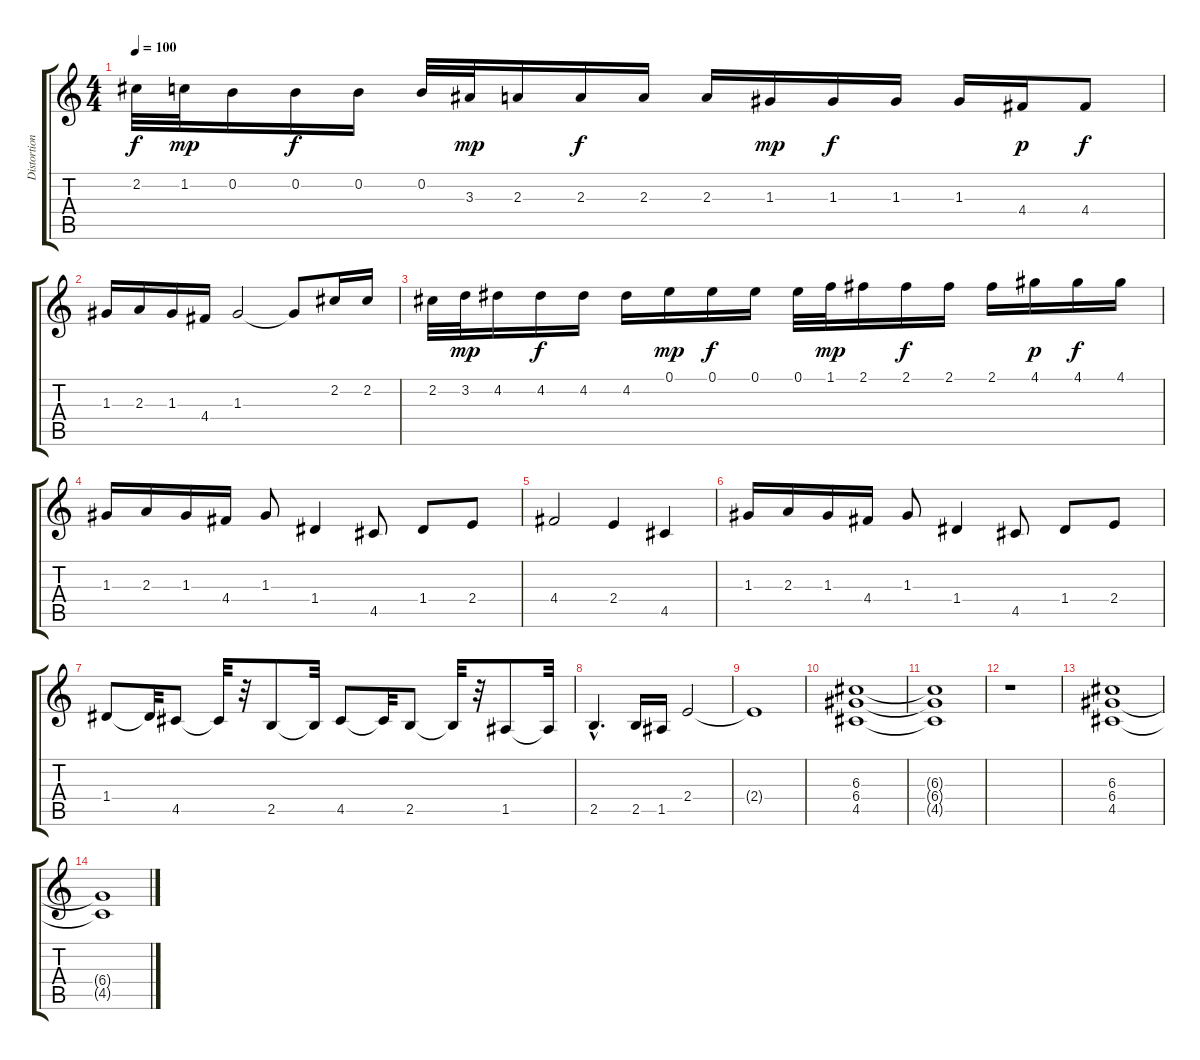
\track ("Distortion" "Distortion") {instrument distortionguitar}
\staff {score tabs}
\tuning (E4 B3 G3 D3 A2 E2) {hide}
\ts (4 4)
\tempo 100
\clef g2
\ks c
2.2.32{dy f} 1.2.32{dy mp} 0.2.16 0.2.16{dy f} 0.2.16 0.2.32 3.3.32{dy mp} 2.3.16 2.3.16{dy f} 2.3.16 2.3.16 1.3.16{dy mp} 1.3.16{dy f} 1.3.16 1.3.16 4.4.16{dy p} 4.4.8{dy f} |
1.3.16 2.3.16 1.3.16 4.4.16 1.3.2 1.3{t}.8 2.2.16 2.2.16 |
2.2.32 3.2.32{dy mp} 4.2.16 4.2.16{dy f} 4.2.16 4.2.16 0.1.16{dy mp} 0.1.16{dy f} 0.1.16 0.1.32 1.1.32{dy mp} 2.1.16 2.1.16{dy f} 2.1.16 2.1.16 4.1.16{dy p} 4.1.16{dy f} 4.1.16 |
1.3.16 2.3.16 1.3.16 4.4.16 1.3.8 1.4.4 4.5.8 1.4.8 2.4.8 |
4.4.2 2.4.4 4.5.4 |
1.3.16 2.3.16 1.3.16 4.4.16 1.3.8 1.4.4 4.5.8 1.4.8 2.4.8 |
1.4.8 1.4{t}.32 4.5.8 4.5{t}.32 r.32 2.5.8 2.5{t}.32 4.5.8 4.5{t}.32 2.5.8 2.5{t}.32 r.32 1.5.8 1.5{t}.32 |
2.5{hac}.4{d} 2.5.16 1.5.16 2.4.2 |
2.4{t}.1 |
(6.3 6.4 4.5).1 |
(6.3{t} 6.4{t} 4.5{t}).1 |
r.1 |
(6.3 6.4 4.5).1 |
(6.4{t} 4.5{t}).1
